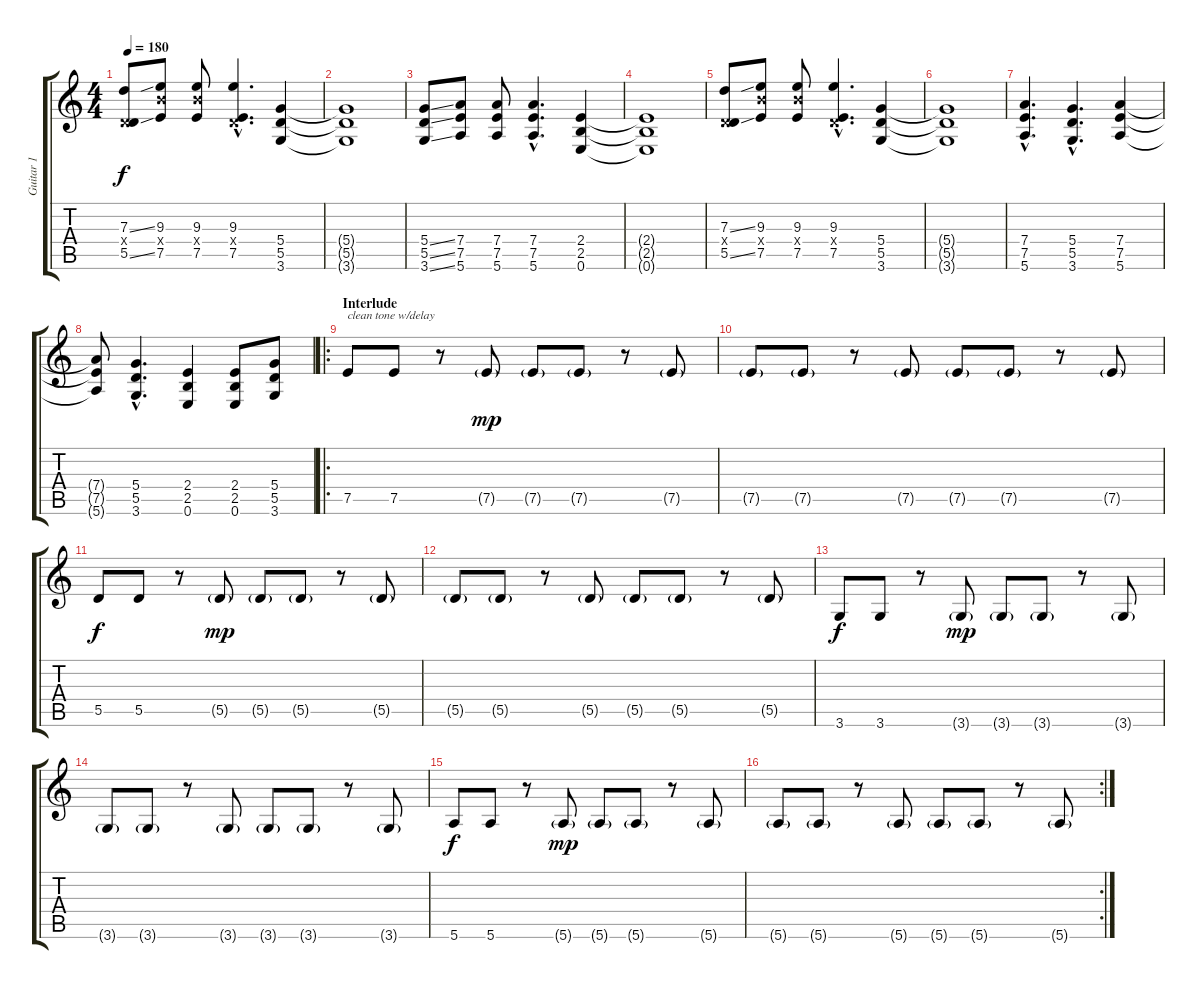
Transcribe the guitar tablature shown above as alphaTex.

\track ("Guitar 1" "Guitar 1") {instrument overdrivenguitar}
\staff {score tabs}
\tuning (E4 B3 G3 D3 A2 E2) {hide}
\ts (4 4)
\tempo 180
\clef g2
\ks c
(7.3{ss} 0.4{x} 5.5{ss}).8{dy f} (9.3 9.4{x} 7.5).8 (9.3 9.4{x} 7.5).8 (9.3{hac} 0.4{hac x} 7.5{hac}).4{d} (5.4 5.5 3.6).4 |
(5.4{t} 5.5{t} 3.6{t}).1 |
(5.4{ss} 5.5{ss} 3.6{ss}).8 (7.4 7.5 5.6).8 (7.4 7.5 5.6).8 (7.4{hac} 7.5{hac} 5.6{hac}).4{d} (2.4 2.5 0.6).4 |
(2.4{t} 2.5{t} 0.6{t}).1 |
(7.3{ss} 0.4{x} 5.5{ss}).8 (9.3 9.4{x} 7.5).8 (9.3 9.4{x} 7.5).8 (9.3{hac} 0.4{hac x} 7.5{hac}).4{d} (5.4 5.5 3.6).4 |
(5.4{t} 5.5{t} 3.6{t}).1 |
(7.4{hac} 7.5{hac} 5.6{hac}).4{d} (5.4{hac} 5.5{hac} 3.6{hac}).4{d} (7.4 7.5 5.6).4 |
(7.4{t} 7.5{t} 5.6{t}).8 (5.4{hac} 5.5{hac} 3.6{hac}).4{d} (2.4 2.5 0.6).4 (2.4 2.5 0.6).8 (5.4 5.5 3.6).8 |
\ro
\section ("" "Interlude")
7.5.8{txt "clean tone w/delay" instrument electricguitarclean} 7.5.8 r.8 7.5{g}.8{dy mp} 7.5{g}.8 7.5{g}.8 r.8 7.5{g}.8 |
7.5{g}.8 7.5{g}.8 r.8 7.5{g}.8 7.5{g}.8 7.5{g}.8 r.8 7.5{g}.8 |
5.5.8{dy f} 5.5.8 r.8 5.5{g}.8{dy mp} 5.5{g}.8 5.5{g}.8 r.8 5.5{g}.8 |
5.5{g}.8 5.5{g}.8 r.8 5.5{g}.8 5.5{g}.8 5.5{g}.8 r.8 5.5{g}.8 |
3.6.8{dy f} 3.6.8 r.8 3.6{g}.8{dy mp} 3.6{g}.8 3.6{g}.8 r.8 3.6{g}.8 |
3.6{g}.8 3.6{g}.8 r.8 3.6{g}.8 3.6{g}.8 3.6{g}.8 r.8 3.6{g}.8 |
5.6.8{dy f} 5.6.8 r.8 5.6{g}.8{dy mp} 5.6{g}.8 5.6{g}.8 r.8 5.6{g}.8 |
\rc 2
5.6{g}.8 5.6{g}.8 r.8 5.6{g}.8 5.6{g}.8 5.6{g}.8 r.8 5.6{g}.8
